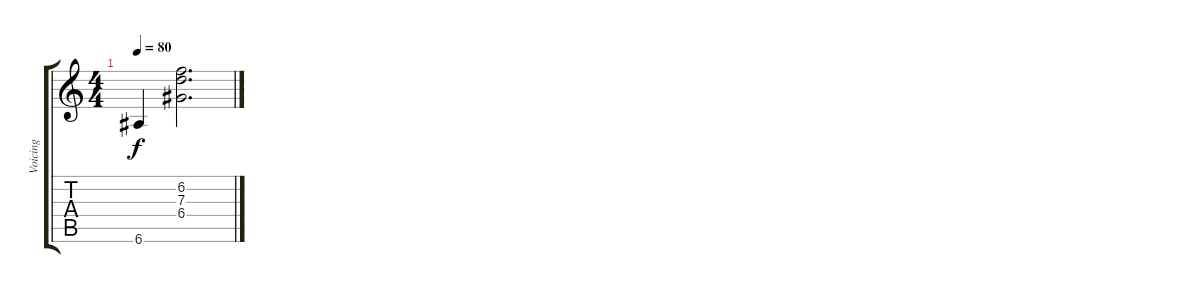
\track ("Voicing" "Voicing") {instrument acousticguitarnylon}
\staff {score tabs}
\tuning (E4 B3 G3 D3 A2 E2) {hide}
\ts (4 4)
\tempo 80
\clef g2
\ks c
6.6.4{dy f} (6.2 7.3 6.4).2{d}
